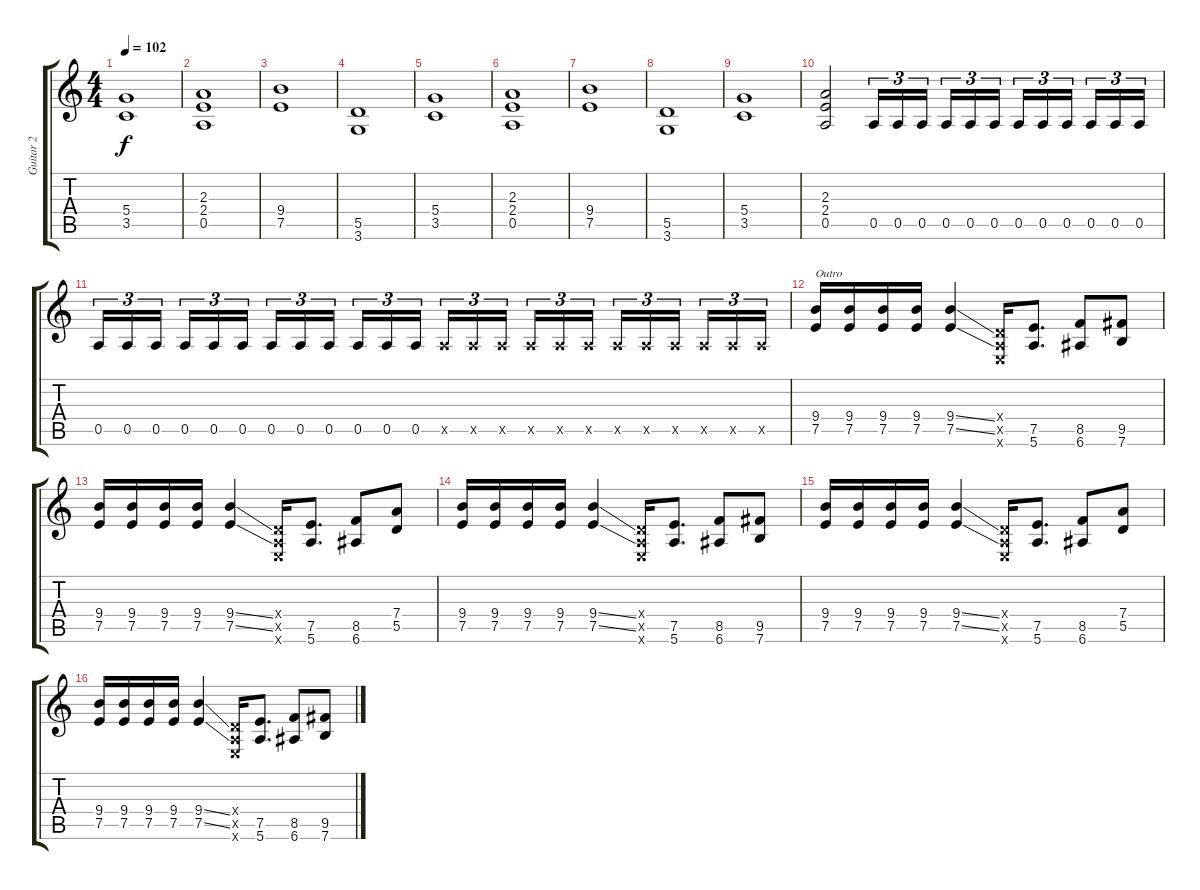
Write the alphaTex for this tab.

\track ("Guitar 2" "Guitar 2") {instrument distortionguitar}
\staff {score tabs}
\tuning (E4 B3 G3 D3 A2 E2) {hide}
\ts (4 4)
\tempo 102
\clef g2
\ks c
(5.4 3.5).1{dy f} |
(2.3 2.4 0.5).1 |
(9.4 7.5).1 |
(5.5 3.6).1 |
(5.4 3.5).1 |
(2.3 2.4 0.5).1 |
(9.4 7.5).1 |
(5.5 3.6).1 |
(5.4 3.5).1 |
(2.3 2.4 0.5).2 0.5.16{tu (3 2)} 0.5.16{tu (3 2)} 0.5.16{tu (3 2)} 0.5.16{tu (3 2)} 0.5.16{tu (3 2)} 0.5.16{tu (3 2)} 0.5.16{tu (3 2)} 0.5.16{tu (3 2)} 0.5.16{tu (3 2)} 0.5.16{tu (3 2)} 0.5.16{tu (3 2)} 0.5.16{tu (3 2)} |
0.5.16{tu (3 2)} 0.5.16{tu (3 2)} 0.5.16{tu (3 2)} 0.5.16{tu (3 2)} 0.5.16{tu (3 2)} 0.5.16{tu (3 2)} 0.5.16{tu (3 2)} 0.5.16{tu (3 2)} 0.5.16{tu (3 2)} 0.5.16{tu (3 2)} 0.5.16{tu (3 2)} 0.5.16{tu (3 2)} 0.5{x}.16{tu (3 2)} 0.5{x}.16{tu (3 2)} 0.5{x}.16{tu (3 2)} 0.5{x}.16{tu (3 2)} 0.5{x}.16{tu (3 2)} 0.5{x}.16{tu (3 2)} 0.5{x}.16{tu (3 2)} 0.5{x}.16{tu (3 2)} 0.5{x}.16{tu (3 2)} 0.5{x}.16{tu (3 2)} 0.5{x}.16{tu (3 2)} 0.5{x}.16{tu (3 2)} |
(9.4 7.5).16{txt "Outro"} (9.4 7.5).16 (9.4 7.5).16 (9.4 7.5).16 (9.4{ss} 7.5{ss}).4 (0.4{x} 0.5{x} 0.6{x}).16 (7.5 5.6).8{d} (8.5 6.6).8 (9.5 7.6).8 |
(9.4 7.5).16 (9.4 7.5).16 (9.4 7.5).16 (9.4 7.5).16 (9.4{ss} 7.5{ss}).4 (0.4{x} 0.5{x} 0.6{x}).16 (7.5 5.6).8{d} (8.5 6.6).8 (7.4 5.5).8 |
(9.4 7.5).16 (9.4 7.5).16 (9.4 7.5).16 (9.4 7.5).16 (9.4{ss} 7.5{ss}).4 (0.4{x} 0.5{x} 0.6{x}).16 (7.5 5.6).8{d} (8.5 6.6).8 (9.5 7.6).8 |
(9.4 7.5).16 (9.4 7.5).16 (9.4 7.5).16 (9.4 7.5).16 (9.4{ss} 7.5{ss}).4 (0.4{x} 0.5{x} 0.6{x}).16 (7.5 5.6).8{d} (8.5 6.6).8 (7.4 5.5).8 |
(9.4 7.5).16 (9.4 7.5).16 (9.4 7.5).16 (9.4 7.5).16 (9.4{ss} 7.5{ss}).4 (0.4{x} 0.5{x} 0.6{x}).16 (7.5 5.6).8{d} (8.5 6.6).8 (9.5 7.6).8
